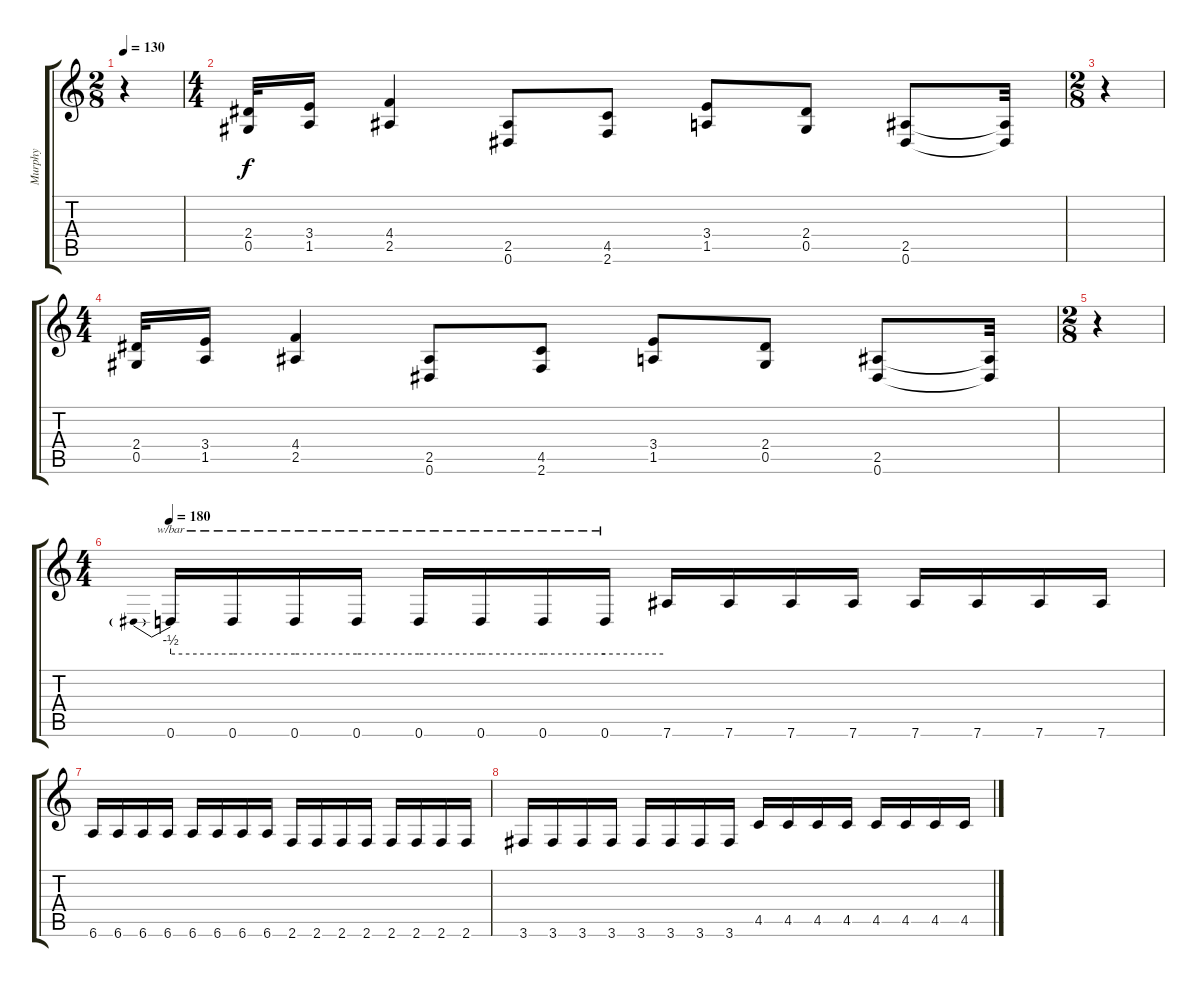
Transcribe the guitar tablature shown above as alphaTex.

\track ("Murphy" "Murphy") {instrument distortionguitar}
\staff {score tabs}
\tuning (Eb4 Bb3 Gb3 Db3 Ab2 Eb2) {hide}
\ts (2 8)
\tempo 130
\clef g2
\ks c
r.4{dy f} |
\ts (4 4)
(2.4 0.5).32 (3.4 1.5).16 (4.4 2.5).4 (2.5 0.6).8 (4.5 2.6).8 (3.4 1.5).8 (2.4 0.5).8 (2.5 0.6).8 (2.5{t} 0.6{t}).32 |
\ts (2 8)
r.4 |
\ts (4 4)
(2.4 0.5).32 (3.4 1.5).16 (4.4 2.5).4 (2.5 0.6).8 (4.5 2.6).8 (3.4 1.5).8 (2.4 0.5).8 (2.5 0.6).8 (2.5{t} 0.6{t}).32 |
\ts (2 8)
r.4 |
\ts (4 4)
\tempo 180
0.6.16{tbe (predive default 0 -2 60 -2)} 0.6.16{tbe (hold default 0 -2 60 -2)} 0.6.16{tbe (hold default 0 -2 60 -2)} 0.6.16{tbe (hold default 0 -2 60 -2)} 0.6.16{tbe (hold default 0 -2 60 -2)} 0.6.16{tbe (hold default 0 -2 60 -2)} 0.6.16{tbe (hold default 0 -2 60 -2)} 0.6.16{tbe (hold default 0 -2 60 -2)} 7.6.16 7.6.16 7.6.16 7.6.16 7.6.16 7.6.16 7.6.16 7.6.16 |
6.6.16 6.6.16 6.6.16 6.6.16 6.6.16 6.6.16 6.6.16 6.6.16 2.6.16 2.6.16 2.6.16 2.6.16 2.6.16 2.6.16 2.6.16 2.6.16 |
3.6.16 3.6.16 3.6.16 3.6.16 3.6.16 3.6.16 3.6.16 3.6.16 4.5.16 4.5.16 4.5.16 4.5.16 4.5.16 4.5.16 4.5.16 4.5.16
